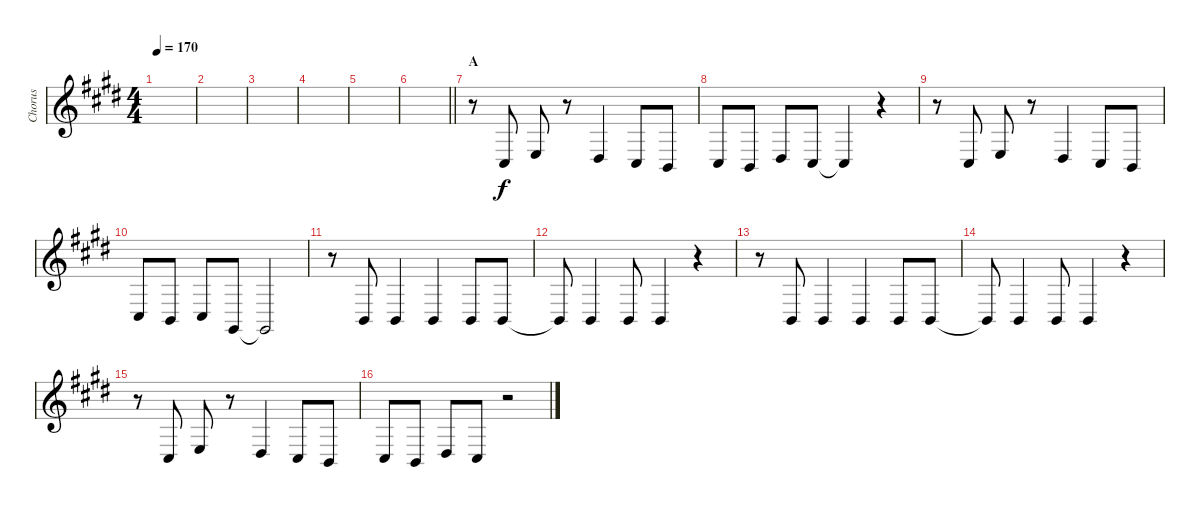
\track ("Chorus" "Chorus") {mute instrument violin}
\staff {score}
\tuning (E4 B3 G3 D3 A2 E2) {hide}
\ts (4 4)
\tempo 170
\clef g2
\ks e
|
|
|
|
|
\barLineRight lightlight
|
\section ("" "A")
r.8 4.5.8 2.4.8 r.8 1.4.4 4.5.8 2.5.8 |
4.5.8 2.5.8 1.4.8 4.5.8 4.5{t}.4 r.4 |
r.8 4.5.8 2.4.8 r.8 1.4.4 4.5.8 2.5.8 |
4.5.8 2.5.8 4.5.8 4.6.8 4.6{t}.2 |
r.8 2.5.8 2.5.4 2.5.4 2.5.8 2.5.8 |
2.5{t}.8 2.5.4 2.5.8 2.5.4 r.4 |
r.8 2.5.8 2.5.4 2.5.4 2.5.8 2.5.8 |
2.5{t}.8 2.5.4 2.5.8 2.5.4 r.4 |
r.8 4.5.8 2.4.8 r.8 1.4.4 4.5.8 2.5.8 |
4.5.8 2.5.8 1.4.8 4.5.8 r.2
